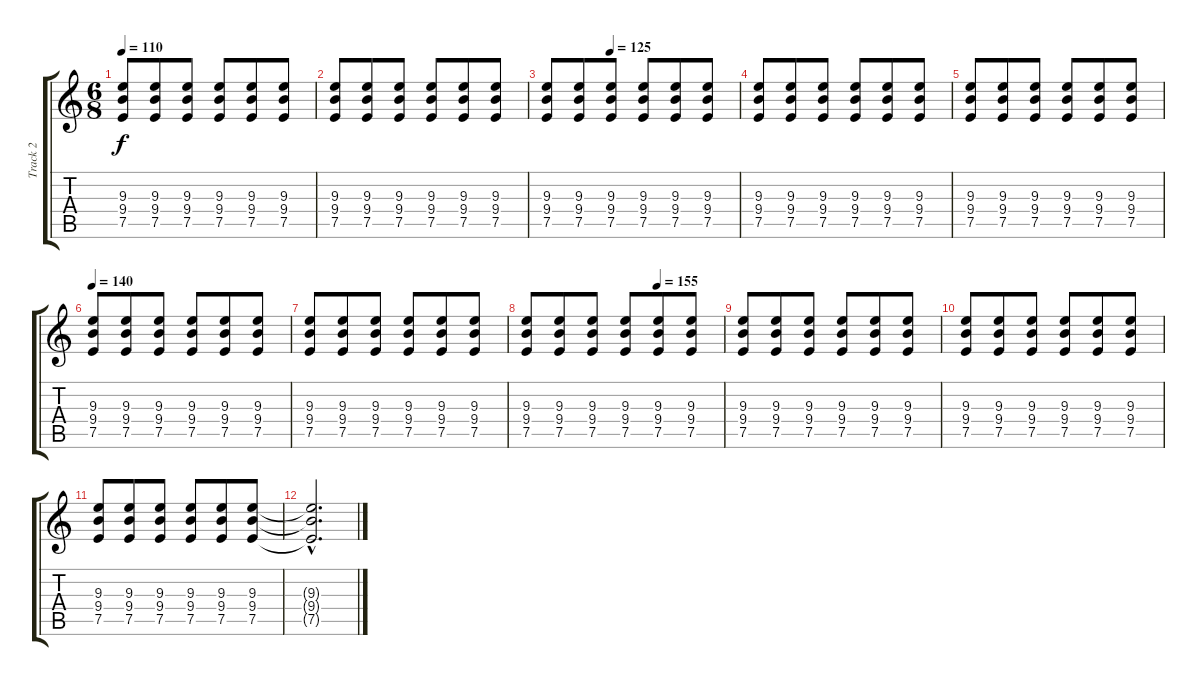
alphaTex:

\track ("Track 2" "Track 2") {instrument distortionguitar}
\staff {score tabs}
\tuning (E4 B3 G3 D3 A2 E2) {hide}
\ts (6 8)
\tempo 110
\clef g2
\ks c
(9.3 9.4 7.5).8{dy f} (9.3 9.4 7.5).8 (9.3 9.4 7.5).8 (9.3 9.4 7.5).8 (9.3 9.4 7.5).8 (9.3 9.4 7.5).8 |
(9.3 9.4 7.5).8 (9.3 9.4 7.5).8 (9.3 9.4 7.5).8 (9.3 9.4 7.5).8 (9.3 9.4 7.5).8 (9.3 9.4 7.5).8 |
\tempo (125 0.3333333333333333)
(9.3 9.4 7.5).8 (9.3 9.4 7.5).8 (9.3 9.4 7.5).8 (9.3 9.4 7.5).8 (9.3 9.4 7.5).8 (9.3 9.4 7.5).8 |
(9.3 9.4 7.5).8 (9.3 9.4 7.5).8 (9.3 9.4 7.5).8 (9.3 9.4 7.5).8 (9.3 9.4 7.5).8 (9.3 9.4 7.5).8 |
(9.3 9.4 7.5).8 (9.3 9.4 7.5).8 (9.3 9.4 7.5).8 (9.3 9.4 7.5).8 (9.3 9.4 7.5).8 (9.3 9.4 7.5).8 |
\tempo 140
(9.3 9.4 7.5).8 (9.3 9.4 7.5).8 (9.3 9.4 7.5).8 (9.3 9.4 7.5).8 (9.3 9.4 7.5).8 (9.3 9.4 7.5).8 |
(9.3 9.4 7.5).8 (9.3 9.4 7.5).8 (9.3 9.4 7.5).8 (9.3 9.4 7.5).8 (9.3 9.4 7.5).8 (9.3 9.4 7.5).8 |
\tempo (155 0.6666666666666666)
(9.3 9.4 7.5).8 (9.3 9.4 7.5).8 (9.3 9.4 7.5).8 (9.3 9.4 7.5).8 (9.3 9.4 7.5).8 (9.3 9.4 7.5).8 |
(9.3 9.4 7.5).8 (9.3 9.4 7.5).8 (9.3 9.4 7.5).8 (9.3 9.4 7.5).8 (9.3 9.4 7.5).8 (9.3 9.4 7.5).8 |
(9.3 9.4 7.5).8 (9.3 9.4 7.5).8 (9.3 9.4 7.5).8 (9.3 9.4 7.5).8 (9.3 9.4 7.5).8 (9.3 9.4 7.5).8 |
(9.3 9.4 7.5).8 (9.3 9.4 7.5).8 (9.3 9.4 7.5).8 (9.3 9.4 7.5).8 (9.3 9.4 7.5).8 (9.3 9.4 7.5).8 |
(9.3{hac t} 9.4{hac t} 7.5{hac t}).2{d}
